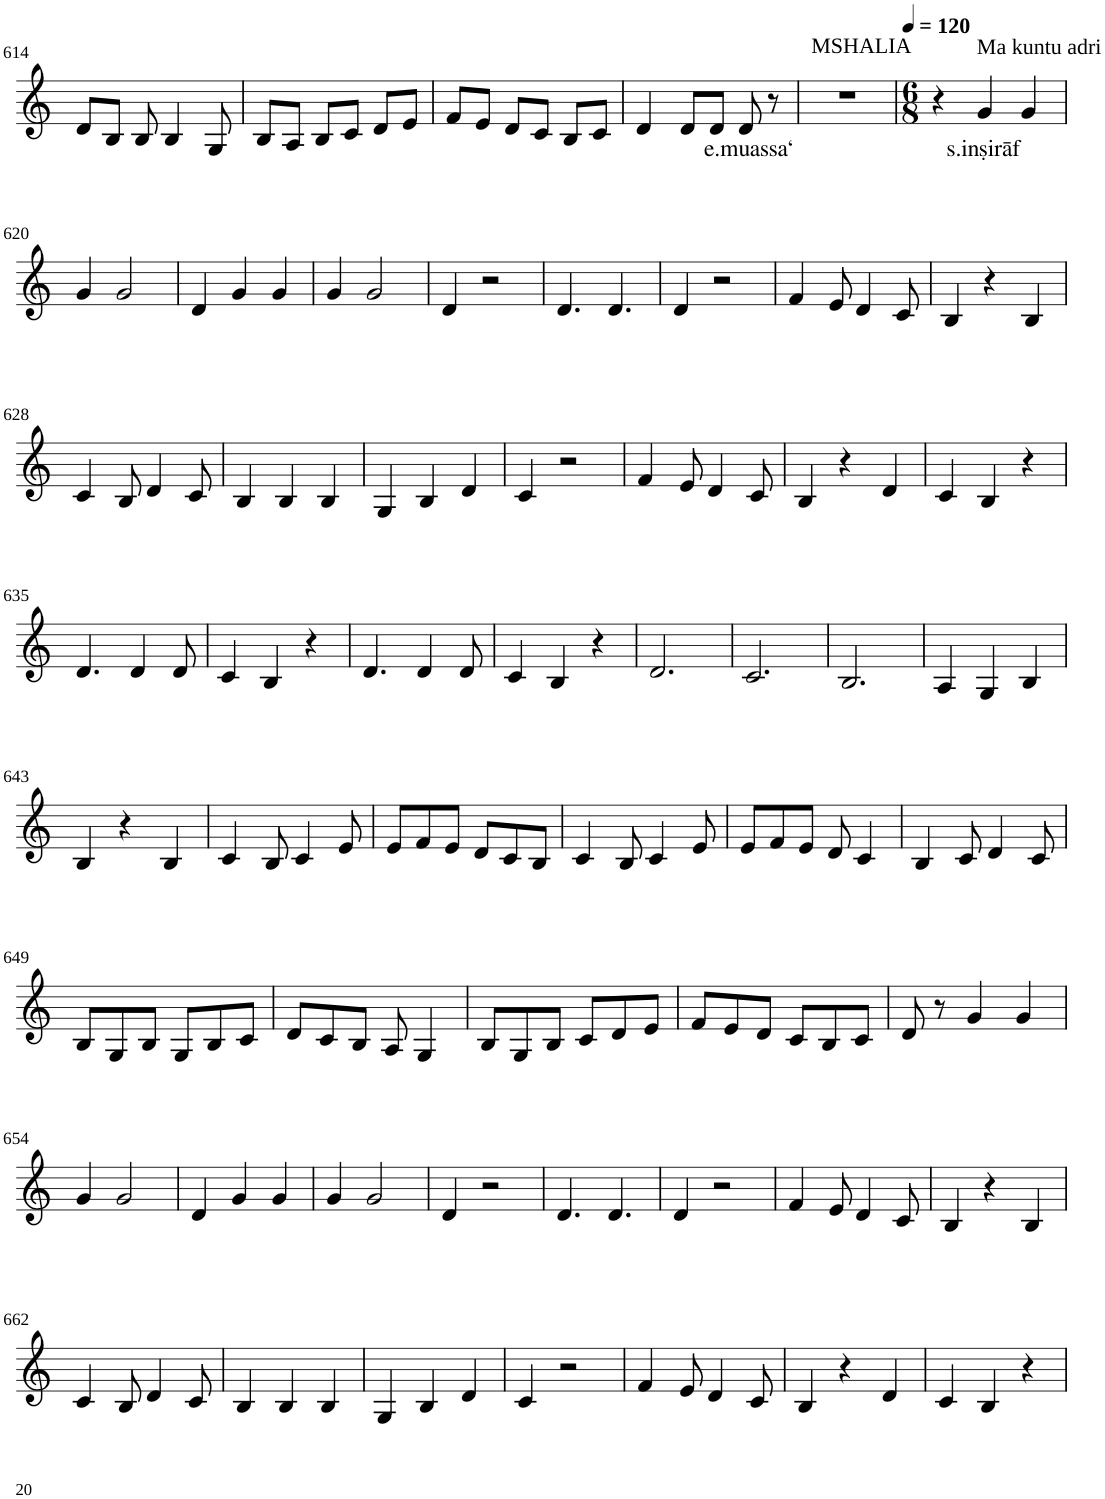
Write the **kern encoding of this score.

**kern	**text
*part1	*part1
*staff1	*staff1
*I"Violin	*
!!LO:PB:g=z
*clefG2	*
*k[]	*
*M3/4	*
=614	=614
8d/L	.
8B/J	.
8B/	.
4B/	.
8G/	.
=615	=615
8B/L	.
8A/J	.
8B/L	.
8c/J	.
8d/L	.
8e/J	.
=616	=616
8f/L	.
8e/J	.
8d/L	.
8c/J	.
8B/L	.
8c/J	.
=617	=617
4d/	.
8d/L	.
8d/J	.
!	!LO:LY:b
8d/	e.muassa‘
8r	.
=618	=618
!LO:TX:a:t=MSHALIA	!
2.r	.
=619	=619
*M6/8	*
*MM120	*
4r	.
!LO:TX:a:t=Ma kuntu adri	!
!	!LO:LY:b
4g/	s.inṣirāf
4g/	.
!!LO:LB:g=z
=620	=620
4g/	.
2g/	.
=621	=621
4d/	.
4g/	.
4g/	.
=622	=622
4g/	.
2g/	.
=623	=623
4d/	.
2r	.
=624	=624
4.d/	.
4.d/	.
=625	=625
4d/	.
2r	.
=626	=626
4f/	.
8e/	.
4d/	.
8c/	.
=627	=627
4B/	.
4r	.
4B/	.
!!LO:LB:g=z
=628	=628
4c/	.
8B/	.
4d/	.
8c/	.
=629	=629
4B/	.
4B/	.
4B/	.
=630	=630
4G/	.
4B/	.
4d/	.
=631	=631
4c/	.
2r	.
=632	=632
4f/	.
8e/	.
4d/	.
8c/	.
=633	=633
4B/	.
4r	.
4d/	.
=634	=634
4c/	.
4B/	.
4r	.
!!LO:LB:g=z
=635	=635
4.d/	.
4d/	.
8d/	.
=636	=636
4c/	.
4B/	.
4r	.
=637	=637
4.d/	.
4d/	.
8d/	.
=638	=638
4c/	.
4B/	.
4r	.
=639	=639
2.d/	.
=640	=640
2.c/	.
=641	=641
2.B/	.
=642	=642
4A/	.
4G/	.
4B/	.
!!LO:LB:g=z
=643	=643
4B/	.
4r	.
4B/	.
=644	=644
4c/	.
8B/	.
4c/	.
8e/	.
=645	=645
8e/L	.
8f/	.
8e/J	.
8d/L	.
8c/	.
8B/J	.
=646	=646
4c/	.
8B/	.
4c/	.
8e/	.
=647	=647
8e/L	.
8f/	.
8e/J	.
8d/	.
4c/	.
=648	=648
4B/	.
8c/	.
4d/	.
8c/	.
!!LO:LB:g=z
=649	=649
8B/L	.
8G/	.
8B/J	.
8G/L	.
8B/	.
8c/J	.
=650	=650
8d/L	.
8c/	.
8B/J	.
8A/	.
4G/	.
=651	=651
8B/L	.
8G/	.
8B/J	.
8c/L	.
8d/	.
8e/J	.
=652	=652
8f/L	.
8e/	.
8d/J	.
8c/L	.
8B/	.
8c/J	.
=653	=653
8d/	.
8r	.
4g/	.
4g/	.
!!LO:LB:g=z
=654	=654
4g/	.
2g/	.
=655	=655
4d/	.
4g/	.
4g/	.
=656	=656
4g/	.
2g/	.
=657	=657
4d/	.
2r	.
=658	=658
4.d/	.
4.d/	.
=659	=659
4d/	.
2r	.
=660	=660
4f/	.
8e/	.
4d/	.
8c/	.
=661	=661
4B/	.
4r	.
4B/	.
!!LO:LB:g=z
=662	=662
4c/	.
8B/	.
4d/	.
8c/	.
=663	=663
4B/	.
4B/	.
4B/	.
=664	=664
4G/	.
4B/	.
4d/	.
=665	=665
4c/	.
2r	.
=666	=666
4f/	.
8e/	.
4d/	.
8c/	.
=667	=667
4B/	.
4r	.
4d/	.
=668	=668
4c/	.
4B/	.
4r	.
=	=
*-	*-
